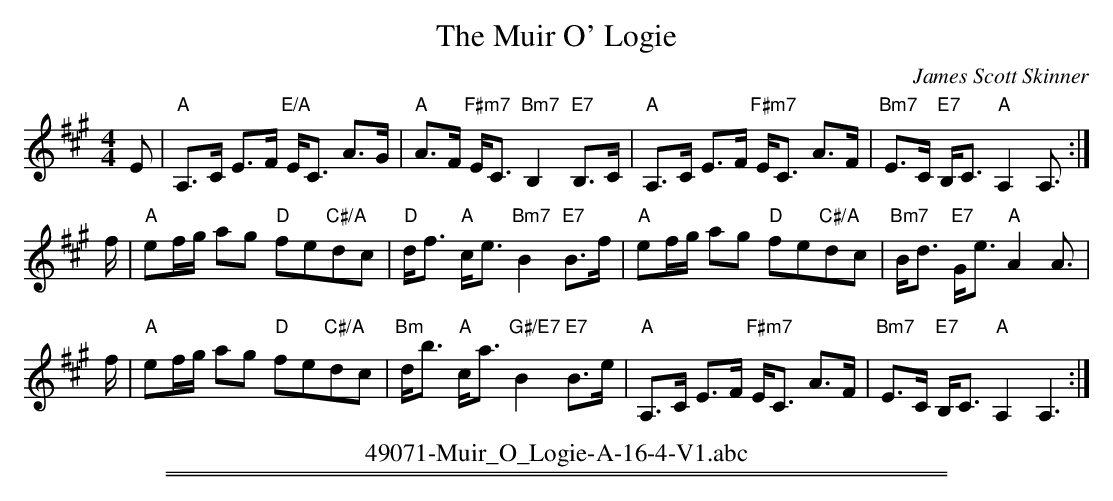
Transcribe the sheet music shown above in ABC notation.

X:1
T: The Muir O' Logie
C: James Scott Skinner
M: 4/4
L: 1/8
K: A
E |\
"A"A,>C E>F "E/A"E<C A>G | "A"A>F "F#m7"E<C "Bm7"B,2 "E7"B,>C |\
"A"A,>C E>F "F#m7"E<C A>F | "Bm7"E>C "E7"B,<C "A"A,2 A,> :|
f |\
"A"ef/g/ ag "D"fe"C#/A"dc | "D"d<f "A"c<e "Bm7"B2 "E7"B>f |\
"A"ef/g/ ag "D"fe"C#/A"dc | "Bm7"B<d "E7"G<e "A"A2 A> |
f |\
"A"ef/g/ ag "D"fe"C#/A"dc | "Bm"d<b "A"c<a "G#/E7"B2 "E7"B>e |\
"A"A,>C E>F "F#m7"E<C A>F | "Bm7"E>C "E7"B,<C "A"A,2 A,3 :|
